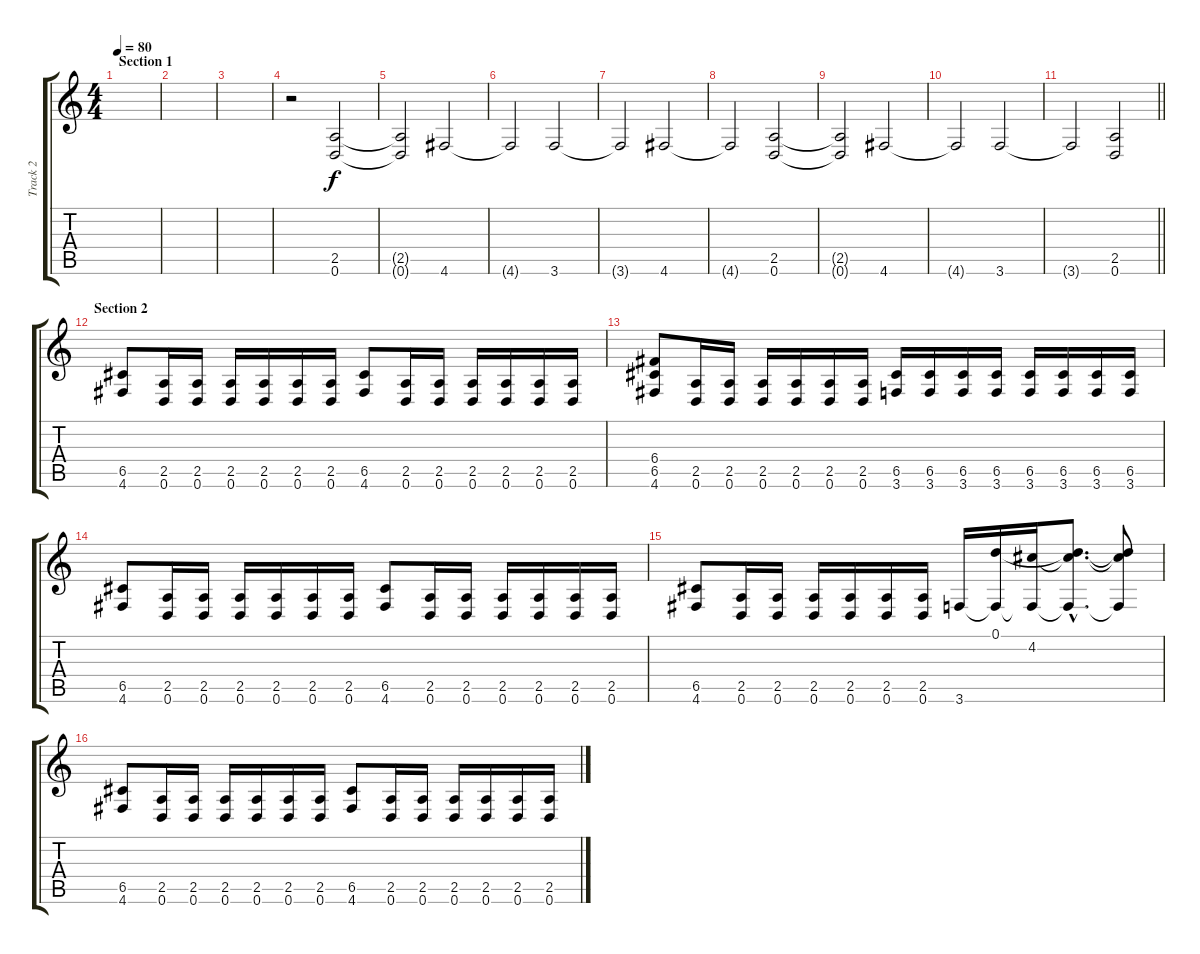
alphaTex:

\track ("Track 2" "Track 2") {instrument overdrivenguitar}
\staff {score tabs}
\tuning (D4 A3 F3 C3 G2 D2) {hide}
\ts (4 4)
\section ("" "Section 1")
\tempo 80
\clef g2
\ks c
|
|
|
r.2 (2.5 0.6).2 |
(2.5{t} 0.6{t}).2 4.6.2 |
4.6{t}.2 3.6.2 |
3.6{t}.2 4.6.2 |
4.6{t}.2 (2.5 0.6).2 |
(2.5{t} 0.6{t}).2 4.6.2 |
4.6{t}.2 3.6.2 |
\barLineRight lightlight
3.6{t}.2 (2.5 0.6).2 |
\section ("" "Section 2")
(6.5 4.6).8 (2.5 0.6).16 (2.5 0.6).16 (2.5 0.6).16 (2.5 0.6).16 (2.5 0.6).16 (2.5 0.6).16 (6.5 4.6).8 (2.5 0.6).16 (2.5 0.6).16 (2.5 0.6).16 (2.5 0.6).16 (2.5 0.6).16 (2.5 0.6).16 |
(6.4 6.5 4.6).8 (2.5 0.6).16 (2.5 0.6).16 (2.5 0.6).16 (2.5 0.6).16 (2.5 0.6).16 (2.5 0.6).16 (6.5 3.6).16 (6.5 3.6).16 (6.5 3.6).16 (6.5 3.6).16 (6.5 3.6).16 (6.5 3.6).16 (6.5 3.6).16 (6.5 3.6).16 |
(6.5 4.6).8 (2.5 0.6).16 (2.5 0.6).16 (2.5 0.6).16 (2.5 0.6).16 (2.5 0.6).16 (2.5 0.6).16 (6.5 4.6).8 (2.5 0.6).16 (2.5 0.6).16 (2.5 0.6).16 (2.5 0.6).16 (2.5 0.6).16 (2.5 0.6).16 |
(6.5 4.6).8 (2.5 0.6).16 (2.5 0.6).16 (2.5 0.6).16 (2.5 0.6).16 (2.5 0.6).16 (2.5 0.6).16 3.6.16 (0.1 3.6{t}).16 (4.2 3.6{t}).16 (0.1{hac t} 4.2{hac t} 3.6{hac t}).8{d} (0.1{t} 4.2{t} 3.6{t}).8 |
(6.5 4.6).8 (2.5 0.6).16 (2.5 0.6).16 (2.5 0.6).16 (2.5 0.6).16 (2.5 0.6).16 (2.5 0.6).16 (6.5 4.6).8 (2.5 0.6).16 (2.5 0.6).16 (2.5 0.6).16 (2.5 0.6).16 (2.5 0.6).16 (2.5 0.6).16
